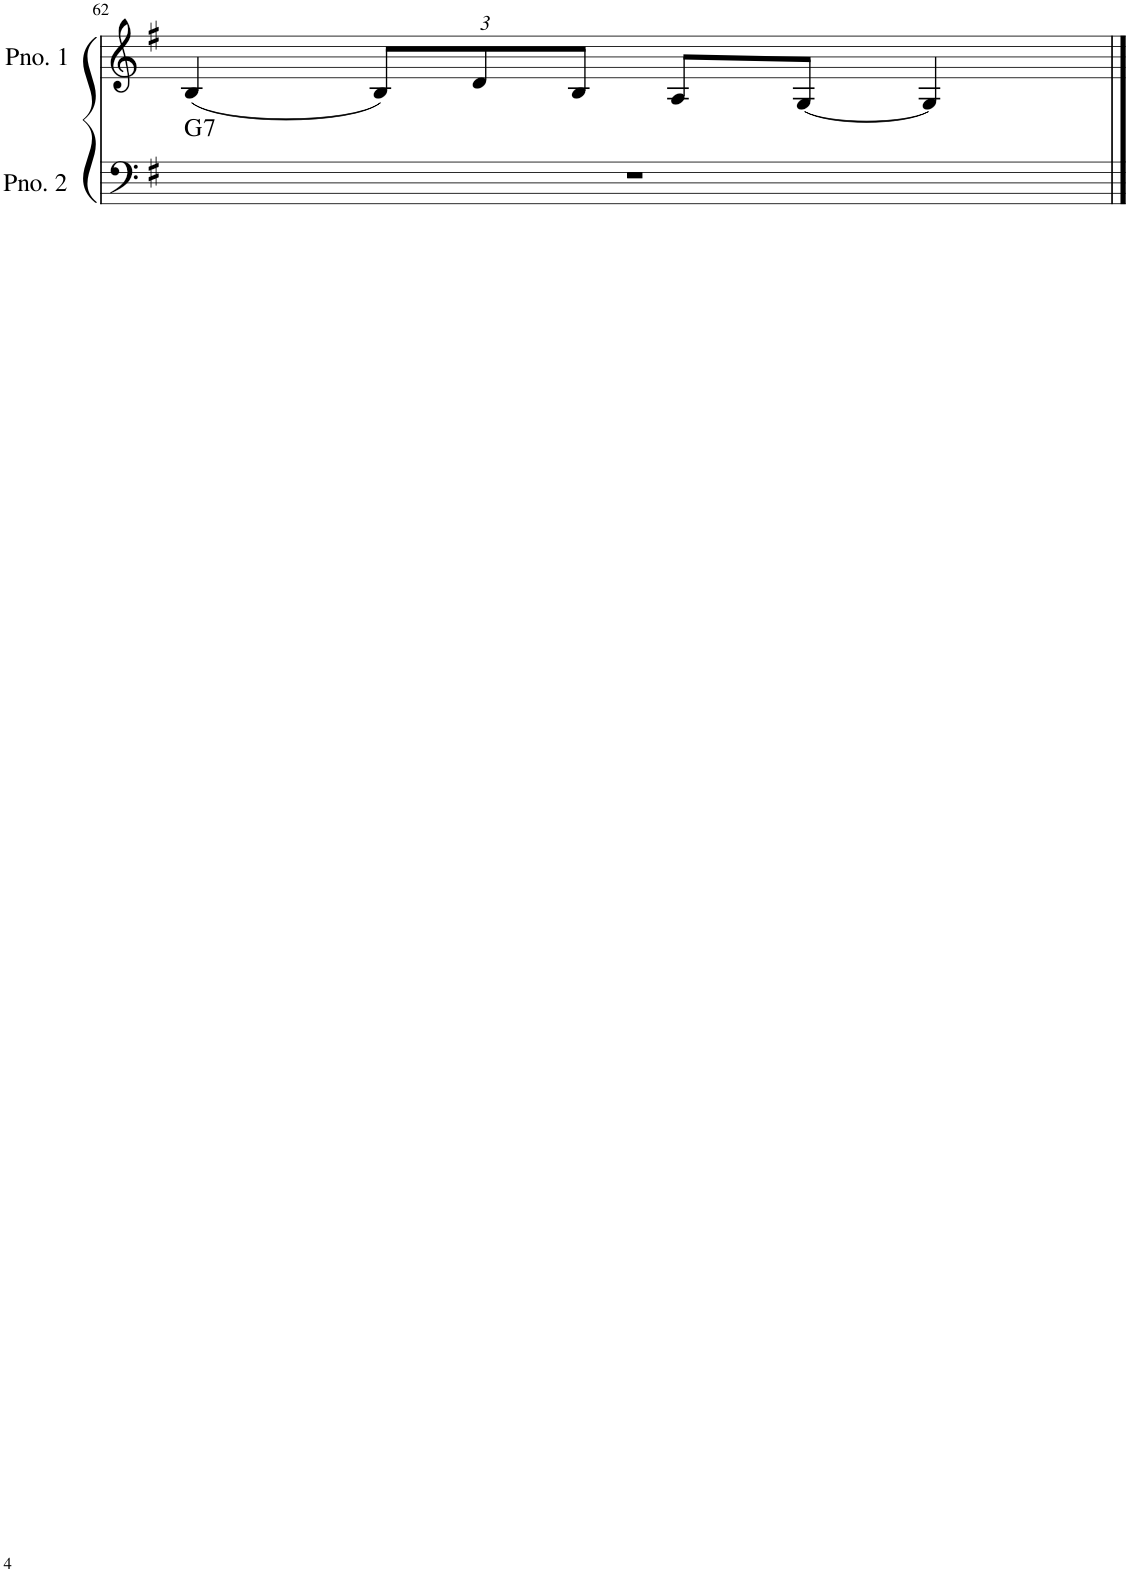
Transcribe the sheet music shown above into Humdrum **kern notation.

**kern	**harte	**kern
*part2	*part2	*part1
*staff2	*	*staff1
*I"ピアノ 2	*	*I"ピアノ 1
!!LO:PB:g=z
*clefF4	*	*clefG2
*k[f#]	*	*k[f#]
*M4/4	*	*M4/4
=62	=62	=62
!	!LO:H:kt=7	!
1r	G:7	(4B/
*	*	*Xbrackettup
.	.	12B/L)
.	.	12d/
.	.	12B/J
.	.	8A/L
.	.	[8G/J
.	.	4G/]
==	==	==
*-	*-	*-
